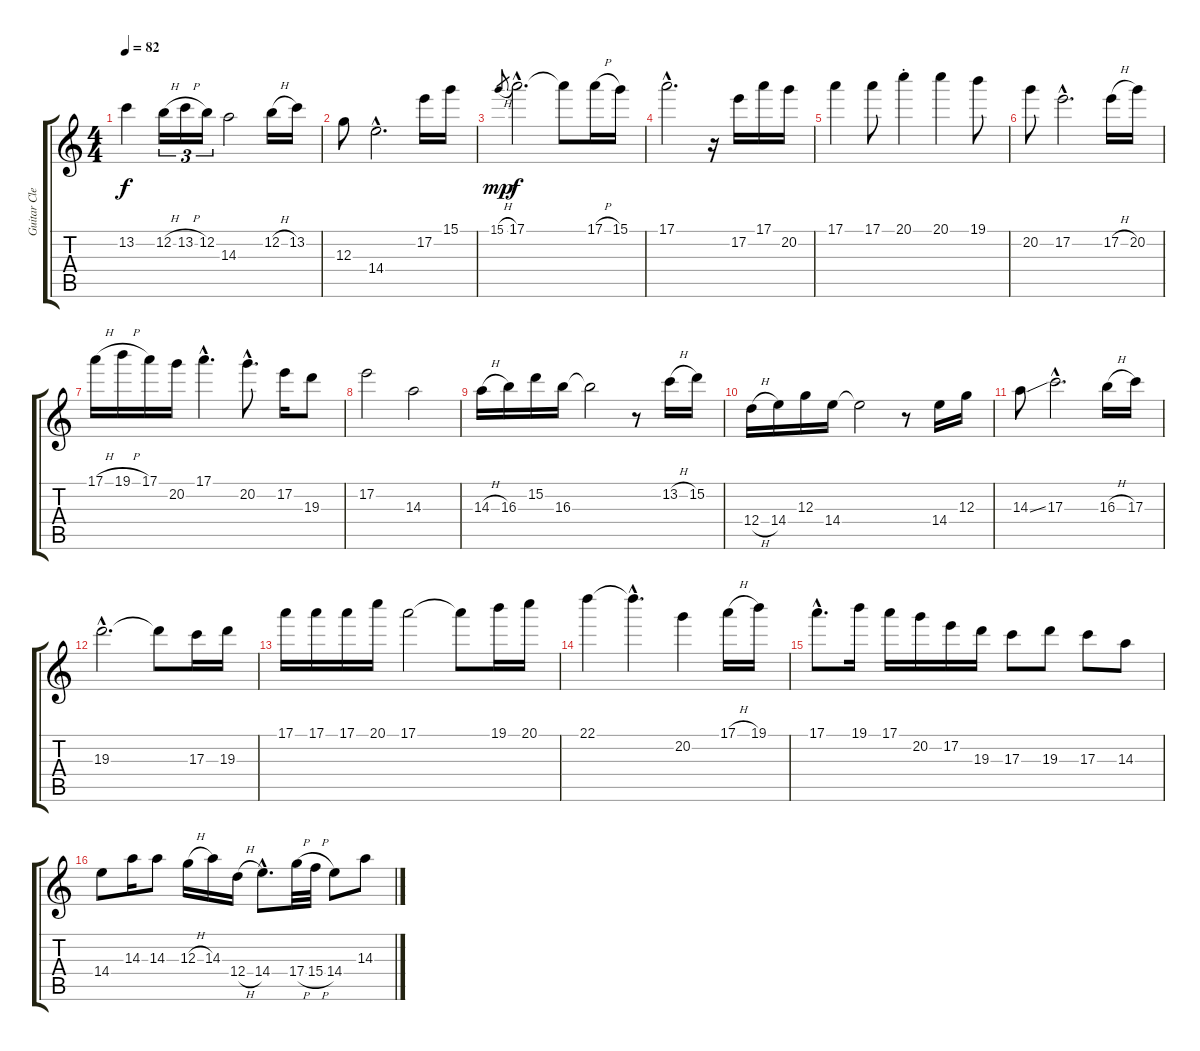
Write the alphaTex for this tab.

\track ("Guitar Clear" "Guitar Cle") {instrument electricguitarjazz}
\staff {score tabs}
\tuning (E4 B3 G3 D3 A2 E2) {hide}
\ts (4 4)
\tempo 82
\clef g2
\ks c
13.2.4{dy f} 12.2{h}.16{tu (3 2)} 13.2{h}.16{tu (3 2)} 12.2.16{tu (3 2)} 14.3.2 12.2{h}.16 13.2.16 |
12.3.8 14.4{hac}.2{d} 17.2.16 15.1.16 |
15.1{h}.8{gr dy mp} 17.1{hac}.2{d dy f} 17.1{t}.8 17.1{h}.16 15.1.16 |
17.1{hac}.2{d} r.16 17.2.16 17.1.16 20.2.16 |
17.1.4 17.1.8 20.1{st}.4 20.1.4 19.1.8 |
20.2.8 17.2{hac}.2{d} 17.2{h}.16 20.2.16 |
17.1{h}.16 19.1{h}.16 17.1.16 20.2.16 17.1{hac}.4{d} 20.2{hac}.8{d} 17.2.16 19.3.8 |
17.2.2 14.3.2 |
14.3{h}.16 16.3.16 15.2.16 16.3.16 16.3{t}.2 r.8 13.2{h}.16 15.2.16 |
12.4{h}.16 14.4.16 12.3.16 14.4.16 14.4{t}.2 r.8 14.4.16 12.3.16 |
14.3{ss}.8 17.3{hac}.2{d} 16.3{h}.16 17.3.16 |
19.3{hac}.2{d} 19.3{t}.8 17.3.16 19.3.16 |
17.1.16 17.1.16 17.1.16 20.1.16 17.1.2 17.1{t}.8 19.1.16 20.1.16 |
22.1.4 22.1{hac t}.4{d} 20.2.4 17.1{h}.16 19.1.16 |
17.1{hac}.8{d} 19.1.16 17.1.16 20.2.16 17.2.16 19.3.16 17.3.8 19.3.8 17.3.8 14.3.8 |
14.4.8 14.3.16 14.3.8 12.3{h}.16 14.3.16 12.4{h}.16 14.4{hac}.8{d} 17.4{h}.32 15.4{h}.32 14.4.8 14.3.8
